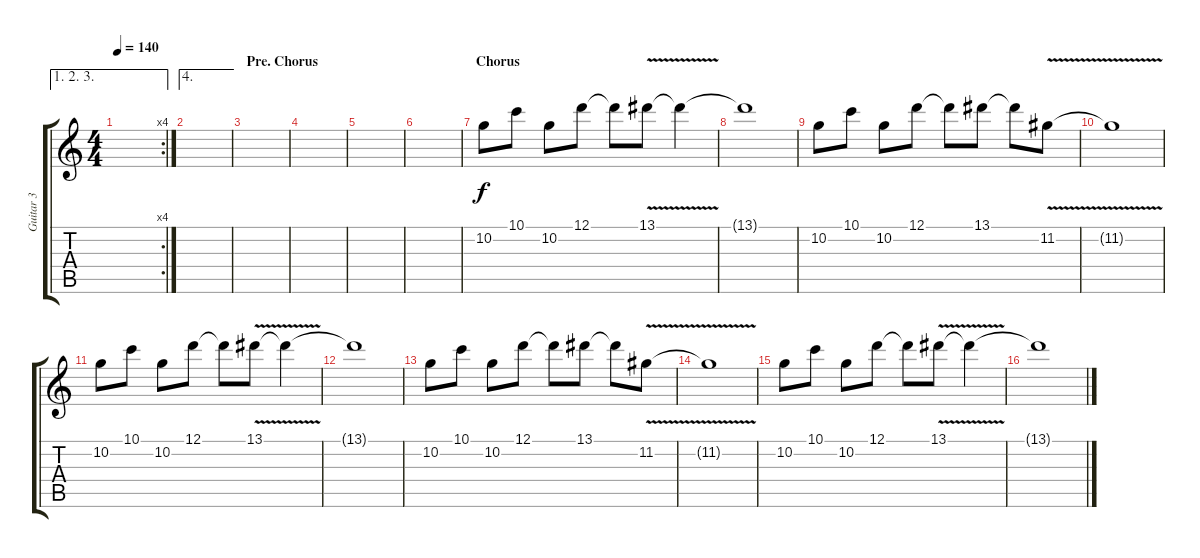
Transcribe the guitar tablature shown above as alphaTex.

\track ("Guitar 3" "Guitar 3") {instrument distortionguitar}
\staff {score tabs}
\tuning (D4 A3 F3 C3 G2 D2) {hide}
\ae (1 2 3)
\rc 4
\ts (4 4)
\tempo 140
\clef g2
\ks c
|
\ae 4
|
\section ("" "Pre. Chorus")
|
|
|
|
\section ("" "Chorus")
10.2.8 10.1.8 10.2.8 12.1.8 12.1{t}.8 13.1{v}.8 13.1{t}.4 |
13.1{t}.1 |
10.2.8 10.1.8 10.2.8 12.1.8 12.1{t}.8 13.1.8 13.1{t}.8 11.2{v}.8 |
11.2{t}.1 |
10.2.8 10.1.8 10.2.8 12.1.8 12.1{t}.8 13.1{v}.8 13.1{t}.4 |
13.1{t}.1 |
10.2.8 10.1.8 10.2.8 12.1.8 12.1{t}.8 13.1.8 13.1{t}.8 11.2{v}.8 |
11.2{t}.1 |
10.2.8 10.1.8 10.2.8 12.1.8 12.1{t}.8 13.1{v}.8 13.1{t}.4 |
13.1{t}.1
